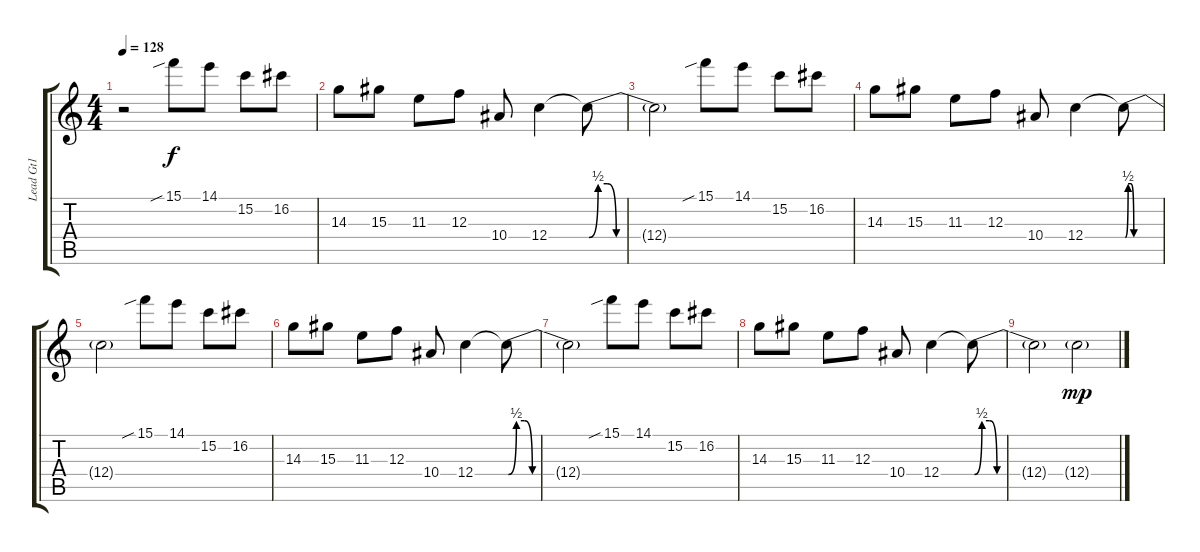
\track ("Lead Gt1" "Lead Gt1") {instrument distortionguitar}
\staff {score tabs}
\tuning (D4 A3 F3 C3 G2 C2) {hide}
\ts (4 4)
\tempo 128
\clef g2
\ks c
r.2{dy f} 15.1{sib}.8 14.1.8 15.2.8 16.2.8 |
14.3.8 15.3.8 11.3.8 12.3.8 10.4.8 12.4.4 12.4{be (custom 0 0 5 2 10 2 15 0 60 0) t}.8 |
12.4{t}.2 15.1{sib}.8 14.1.8 15.2.8 16.2.8 |
14.3.8 15.3.8 11.3.8 12.3.8 10.4.8 12.4.4 12.4{be (custom 0 0 5 2 10 2 15 0 60 0) t}.8 |
12.4{t}.2 15.1{sib}.8 14.1.8 15.2.8 16.2.8 |
14.3.8 15.3.8 11.3.8 12.3.8 10.4.8 12.4.4 12.4{be (custom 0 0 5 2 10 2 15 0 60 0) t}.8 |
12.4{t}.2 15.1{sib}.8 14.1.8 15.2.8 16.2.8 |
14.3.8 15.3.8 11.3.8 12.3.8 10.4.8 12.4.4 12.4{be (custom 0 0 5 2 10 2 15 0 60 0) t}.8 |
12.4{t}.2{volume 10} 12.4{g}.2{dy mp}
